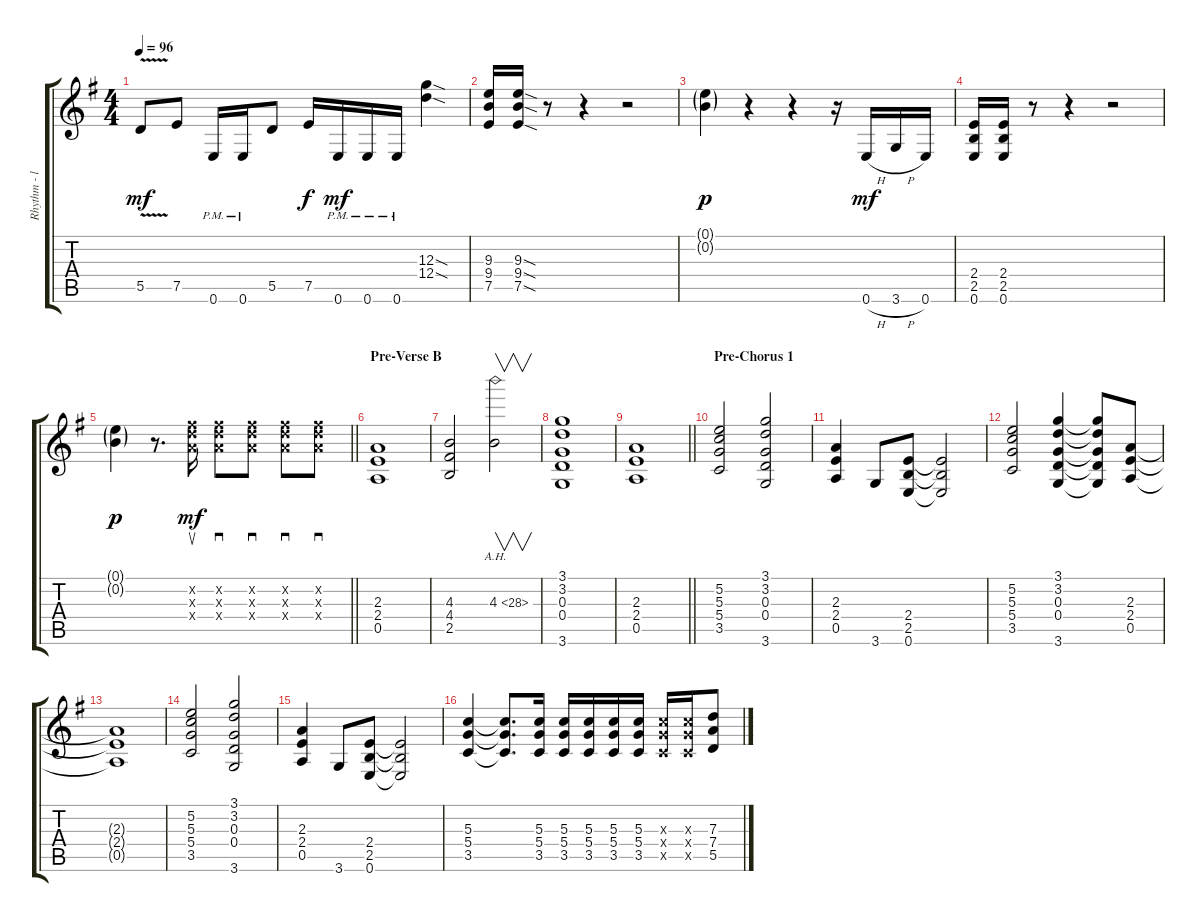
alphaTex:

\track ("Rhythm - left" "Rhythm - l") {instrument distortionguitar}
\staff {score tabs}
\tuning (E4 B3 G3 D3 A2 E2) {hide}
\ts (4 4)
\tempo 96
\clef g2
\ks g
5.5{v}.8{dy mf} 7.5.8 0.6{pm}.16 0.6{pm}.16 5.5.8 7.5.16{dy f} 0.6{pm}.16{dy mf} 0.6{pm}.16 0.6{pm}.16 (12.3{sod} 12.4{sod}).4 |
(9.3 9.4 7.5).16 (9.3{sod} 9.4{sod} 7.5{sod}).16 r.8 r.4 r.2 |
(0.1{g} 0.2{g}).4{dy p} r.4 r.4 r.16 0.6{h}.16{dy mf} 3.6{h}.16 0.6.16 |
(2.4 2.5 0.6).16 (2.4 2.5 0.6).16 r.8 r.4 r.2 |
\barLineRight lightlight
(0.1{g} 0.2{g}).4{dy p} r.8{d} (7.2{x} 7.3{x} 7.4{x}).16{su dy mf} (7.2{x} 7.3{x} 7.4{x}).8{sd} (7.2{x} 7.3{x} 7.4{x}).8{sd} (7.2{x} 7.3{x} 7.4{x}).8{sd} (7.2{x} 7.3{x} 7.4{x}).8{sd} |
\section ("" "Pre-Verse B")
(2.3 2.4 0.5).1 |
(4.3 4.4 2.5).2 4.3{ah 24}.2{v} |
(3.1 3.2 0.3 0.4 3.6).1 |
\barLineRight lightlight
(2.3 2.4 0.5).1 |
\section ("" "Pre-Chorus 1")
(5.2 5.3 5.4 3.5).2 (3.1 3.2 0.3 0.4 3.6).2 |
(2.3 2.4 0.5).4 3.6.8 (2.4 2.5 0.6).8 (2.4{t} 2.5{t} 0.6{t}).2 |
(5.2 5.3 5.4 3.5).2 (3.1 3.2 0.3 0.4 3.6).4 (3.1{t} 3.2{t} 0.3{t} 0.4{t} 3.6{t}).8 (2.3 2.4 0.5).8 |
(2.3{t} 2.4{t} 0.5{t}).1 |
(5.2 5.3 5.4 3.5).2 (3.1 3.2 0.3 0.4 3.6).2 |
(2.3 2.4 0.5).4 3.6.8 (2.4 2.5 0.6).8 (2.4{t} 2.5{t} 0.6{t}).2 |
(5.3 5.4 3.5).4 (5.3{t} 5.4{t} 3.5{t}).8{d} (5.3 5.4 3.5).16 (5.3 5.4 3.5).16 (5.3 5.4 3.5).16 (5.3 5.4 3.5).16 (5.3 5.4 3.5).16 (5.3{x} 5.4{x} 3.5{x}).16 (5.3{x} 5.4{x} 3.5{x}).16 (7.3 7.4 5.5).8
